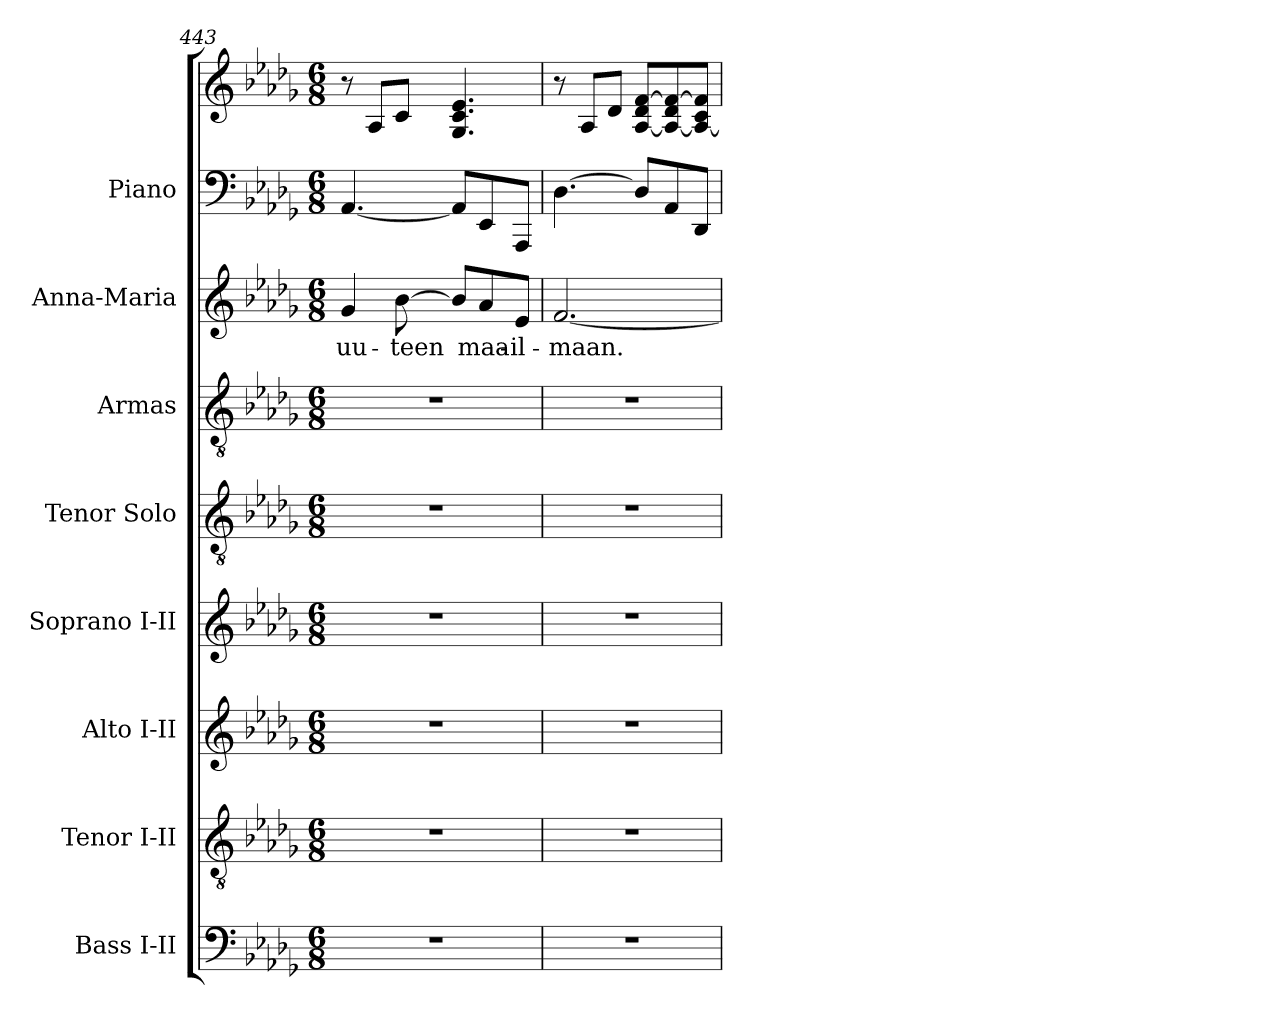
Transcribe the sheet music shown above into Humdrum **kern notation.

**kern	**kern	**kern	**kern	**kern	**kern	**kern	**text	**kern	**kern
*part8	*part7	*part6	*part5	*part4	*part3	*part2	*part2	*part1	*part1
*staff9	*staff8	*staff7	*staff6	*staff5	*staff4	*staff3	*staff3	*staff2	*staff1
*I"Bass I-II	*I"Tenor I-II	*I"Alto I-II	*I"Soprano I-II	*I"Tenor Solo	*I"Armas	*I"Anna-Maria	*	*I"Piano	*
*I'B.	*I'T.	*I'A.	*I'S.	*I'T. Solo	*I'Armas	*I'A-M	*	*I'Pno.	*
*clefF4	*clefGv2	*clefG2	*clefG2	*clefGv2	*clefGv2	*clefG2	*	*clefF4	*clefG2
*	*ITrd7c12	*	*	*ITrd7c12	*ITrd7c12	*	*	*	*
*k[b-e-a-d-g-]	*k[b-e-a-d-g-]	*k[b-e-a-d-g-]	*k[b-e-a-d-g-]	*k[b-e-a-d-g-]	*k[b-e-a-d-g-]	*k[b-e-a-d-g-]	*	*k[b-e-a-d-g-]	*k[b-e-a-d-g-]
*D-:	*D-:	*D-:	*D-:	*D-:	*D-:	*D-:	*	*D-:	*D-:
*M6/8	*M6/8	*M6/8	*M6/8	*M6/8	*M6/8	*M6/8	*	*M6/8	*M6/8
=443	=443	=443	=443	=443	=443	=443	=443	=443	=443
!LO:N:vis=1	!LO:N:vis=1	!LO:N:vis=1	!LO:N:vis=1	!LO:N:vis=1	!LO:N:vis=1	!	!	!	!
!	!	!	!	!	!	!	!LO:LY:b:color=#000000	!	!
2.r	2.r	2.r	2.r	2.r	2.r	4g-i/	uu-	[<4.AA-i/	8r
.	.	.	.	.	.	.	.	.	8A-i/L
!	!	!	!	!	!	!	!LO:LY:b:color=#000000	!	!
.	.	.	.	.	.	[>8b-i\	-teen	.	8ci/J
.	.	.	.	.	.	8b-i/L]	.	8AA-i/L]	4.G-i/ 4.ci 4.e-i
!	!	!	!	!	!	!	!LO:LY:b:color=#000000	!	!
.	.	.	.	.	.	8a-i/	maa-	8EE-i/	.
!	!	!	!	!	!	!	!LO:LY:b:color=#000000	!	!
.	.	.	.	.	.	8e-i/J	-il-	8AAA-i/J	.
=444	=444	=444	=444	=444	=444	=444	=444	=444	=444
!LO:N:vis=1	!LO:N:vis=1	!LO:N:vis=1	!LO:N:vis=1	!LO:N:vis=1	!LO:N:vis=1	!	!	!	!
!	!	!	!	!	!	!	!LO:LY:b:color=#000000	!	!
2.r	2.r	2.r	2.r	2.r	2.r	[<2.fi/	-maan.	[>4.D-i\	8r
.	.	.	.	.	.	.	.	.	8A-i/L
.	.	.	.	.	.	.	.	.	8d-i/J
.	.	.	.	.	.	.	.	8D-i/L]	[<8A-i/ 8d-i [>8fiL
.	.	.	.	.	.	.	.	8AA-i/	8A-i/_< 8d-i 8fi_>
.	.	.	.	.	.	.	.	8DD-i/J	8A-i/_< 8ci 8fi]J
=	=	=	=	=	=	=	=	=	=
*-	*-	*-	*-	*-	*-	*-	*-	*-	*-
